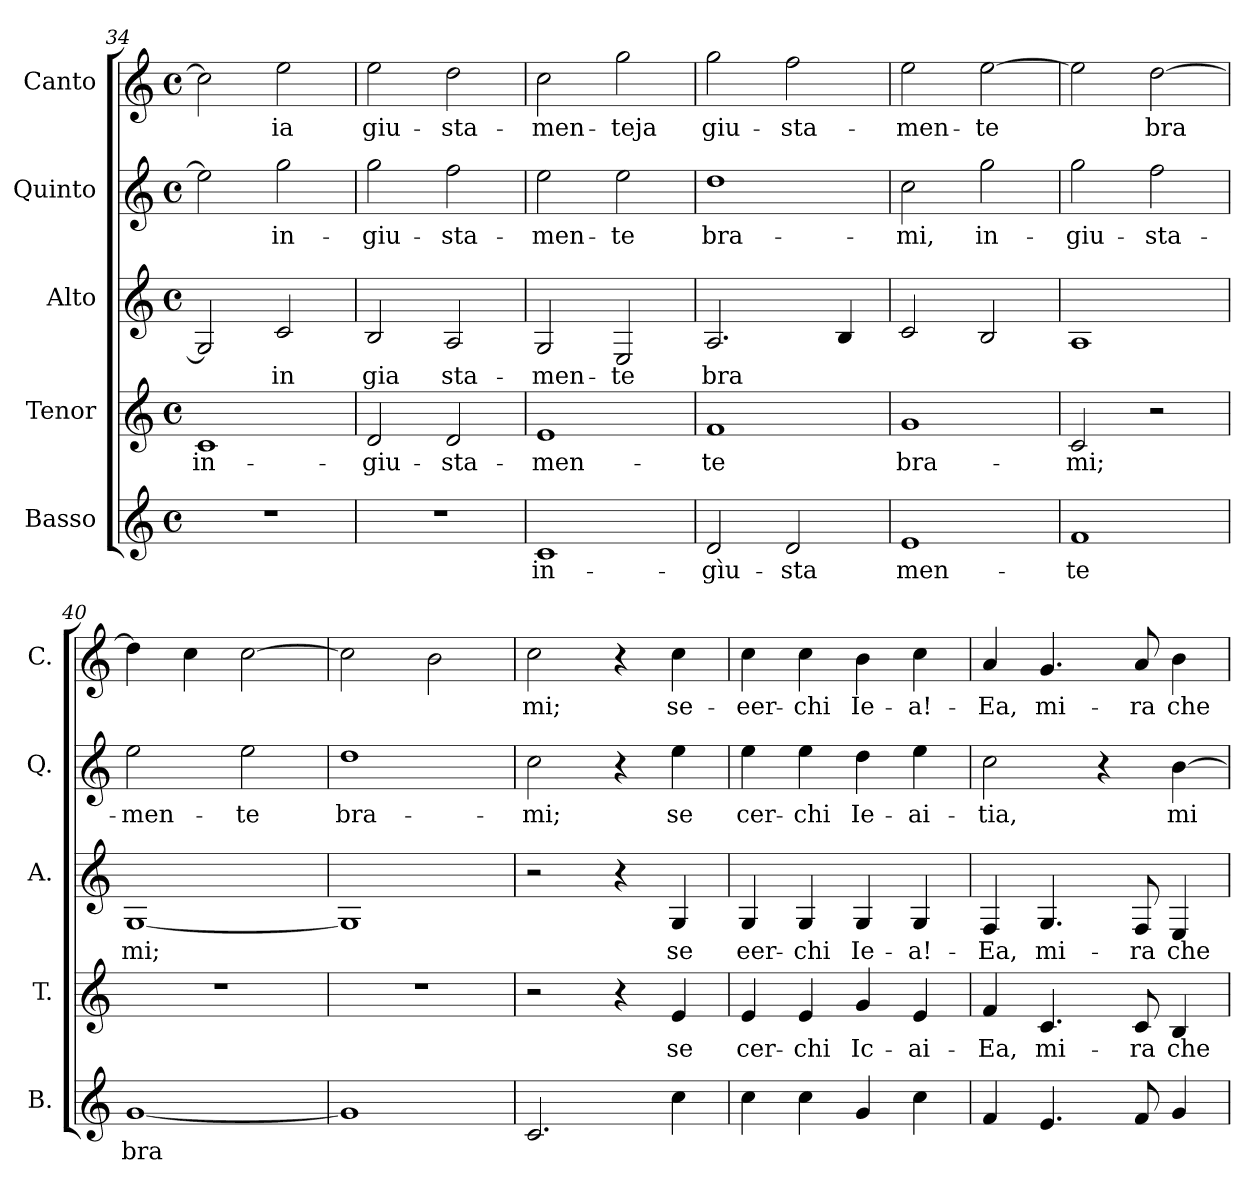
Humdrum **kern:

**kern	**text	**kern	**text	**kern	**text	**kern	**text	**kern	**text
*part5	*part5	*part4	*part4	*part3	*part3	*part2	*part2	*part1	*part1
*staff5	*staff5	*staff4	*staff4	*staff3	*staff3	*staff2	*staff2	*staff1	*staff1
*I"Basso	*	*I"Tenor	*	*I"Alto	*	*I"Quinto	*	*I"Canto	*
*I'B.	*	*I'T.	*	*I'A.	*	*I'Q.	*	*I'C.	*
*clefG2	*	*clefG2	*	*clefG2	*	*clefG2	*	*clefG2	*
*k[]	*	*k[]	*	*k[]	*	*k[]	*	*k[]	*
*M4/4	*	*M4/4	*	*M4/4	*	*M4/4	*	*M4/4	*
*met(c)	*	*met(c)	*	*met(c)	*	*met(c)	*	*met(c)	*
=34	=34	=34	=34	=34	=34	=34	=34	=34	=34
!	!	!	!LO:LY:b	!	!	!	!	!	!
1r	.	1c	-in-	2G/]	.	2ee\]	.	2cc\]	.
!	!	!	!	!	!LO:LY:b	!	!LO:LY:b	!	!LO:LY:b
.	.	.	.	2c/	-in	2gg\	-in-	2ee\	-ia
!!LO:LB:g=z
=35	=35	=35	=35	=35	=35	=35	=35	=35	=35
!	!	!	!LO:LY:b	!	!LO:LY:b	!	!LO:LY:b	!	!LO:LY:b
1r	.	2d/	-giu-	2B/	-gia	2gg\	-giu-	2ee\	-giu-
!	!	!	!LO:LY:b	!	!LO:LY:b	!	!LO:LY:b	!	!LO:LY:b
.	.	2d/	-sta-	2A/	-sta-	2ff\	-sta-	2dd\	-sta-
=36	=36	=36	=36	=36	=36	=36	=36	=36	=36
!	!LO:LY:b	!	!LO:LY:b	!	!LO:LY:b	!	!LO:LY:b	!	!LO:LY:b
1c	-in-	1e	-men-	2G/	-men-	2ee\	-men-	2cc\	-men-
!	!	!	!	!	!LO:LY:b	!	!LO:LY:b	!	!LO:LY:b
.	.	.	.	2E/	-te	2ee\	-te	2gg\	-teja
=37	=37	=37	=37	=37	=37	=37	=37	=37	=37
!	!LO:LY:b	!	!LO:LY:b	!	!LO:LY:b	!	!LO:LY:b	!	!LO:LY:b
2d/	-gìu-	1f	-te	2.A/	-bra	1dd	-bra-	2gg\	-giu-
!	!LO:LY:b	!	!	!	!	!	!	!	!LO:LY:b
2d/	-sta	.	.	.	.	.	.	2ff\	-sta-
.	.	.	.	4B/	.	.	.	.	.
=38	=38	=38	=38	=38	=38	=38	=38	=38	=38
!	!LO:LY:b	!	!LO:LY:b	!	!	!	!LO:LY:b	!	!LO:LY:b
1e	-men-	1g	-bra-	2c/	.	2cc\	-mi,	2ee\	-men-
!	!	!	!	!	!	!	!LO:LY:b	!	!LO:LY:b
.	.	.	.	2B/	.	2gg\	-in-	[2ee\	-te
=39	=39	=39	=39	=39	=39	=39	=39	=39	=39
!	!LO:LY:b	!	!LO:LY:b	!	!	!	!LO:LY:b	!	!
1f	-te	2c/	-mi;	1A	.	2gg\	-giu-	2ee\]	.
!	!	!	!	!	!	!	!LO:LY:b	!	!LO:LY:b
.	.	2r	.	.	.	2ff\	-sta-	[2dd\	-bra
=40	=40	=40	=40	=40	=40	=40	=40	=40	=40
!	!LO:LY:b	!	!	!	!LO:LY:b	!	!LO:LY:b	!	!
[1g	-bra	1r	.	[1G	-mi;	2ee\	-men-	4dd\]	.
.	.	.	.	.	.	.	.	4cc\	.
!	!	!	!	!	!	!	!LO:LY:b	!	!
.	.	.	.	.	.	2ee\	-te	[2cc\	.
=41	=41	=41	=41	=41	=41	=41	=41	=41	=41
!	!	!	!	!	!	!	!LO:LY:b	!	!
1g]	.	1r	.	1G]	.	1dd	-bra-	2cc\]	.
.	.	.	.	.	.	.	.	2b\	.
=42	=42	=42	=42	=42	=42	=42	=42	=42	=42
!	!	!	!	!	!	!	!LO:LY:b	!	!LO:LY:b
2.c/	.	2r	.	2r	.	2cc\	-mi;	2cc\	-mi;
.	.	4r	.	4r	.	4r	.	4r	.
!	!	!	!LO:LY:b	!	!LO:LY:b	!	!LO:LY:b	!	!LO:LY:b
4cc\	.	4e/	-se	4G/	-se	4ee\	-se	4cc\	-se-
=43	=43	=43	=43	=43	=43	=43	=43	=43	=43
!	!	!	!LO:LY:b	!	!LO:LY:b	!	!LO:LY:b	!	!LO:LY:b
4cc\	.	4e/	-cer-	4G/	-eer-	4ee\	-cer-	4cc\	-eer-
!	!	!	!LO:LY:b	!	!LO:LY:b	!	!LO:LY:b	!	!LO:LY:b
4cc\	.	4e/	-chi	4G/	-chi	4ee\	-chi	4cc\	-chi
!	!	!	!LO:LY:b	!	!LO:LY:b	!	!LO:LY:b	!	!LO:LY:b
4g/	.	4g/	-Ic--	4G/	-Ie-	4dd\	-Ie-	4b\	-Ie-
!	!	!	!LO:LY:b	!	!LO:LY:b	!	!LO:LY:b	!	!LO:LY:b
4cc\	.	4e/	-ai-	4G/	-a!-	4ee\	-ai-	4cc\	-a!-
=44	=44	=44	=44	=44	=44	=44	=44	=44	=44
!	!	!	!LO:LY:b	!	!LO:LY:b	!	!LO:LY:b	!	!LO:LY:b
4f/	.	4f/	-Ea,	4F/	-Ea,	2cc\	-tia,	4a/	-Ea,
!	!	!	!LO:LY:b	!	!LO:LY:b	!	!	!	!LO:LY:b
4.e/	.	4.c/	-mi-	4.G/	-mi-	.	.	4.g/	-mi-
.	.	.	.	.	.	4r	.	.	.
!	!	!	!LO:LY:b	!	!LO:LY:b	!	!	!	!LO:LY:b
8f/	.	8c/	-ra	8F/	-ra	.	.	8a/	-ra
!	!	!	!LO:LY:b	!	!LO:LY:b	!	!LO:LY:b	!	!LO:LY:b
4g/	.	4B/	-che	4E/	-che	[4b\	-mi-	4b\	-che
=	=	=	=	=	=	=	=	=	=
*-	*-	*-	*-	*-	*-	*-	*-	*-	*-
